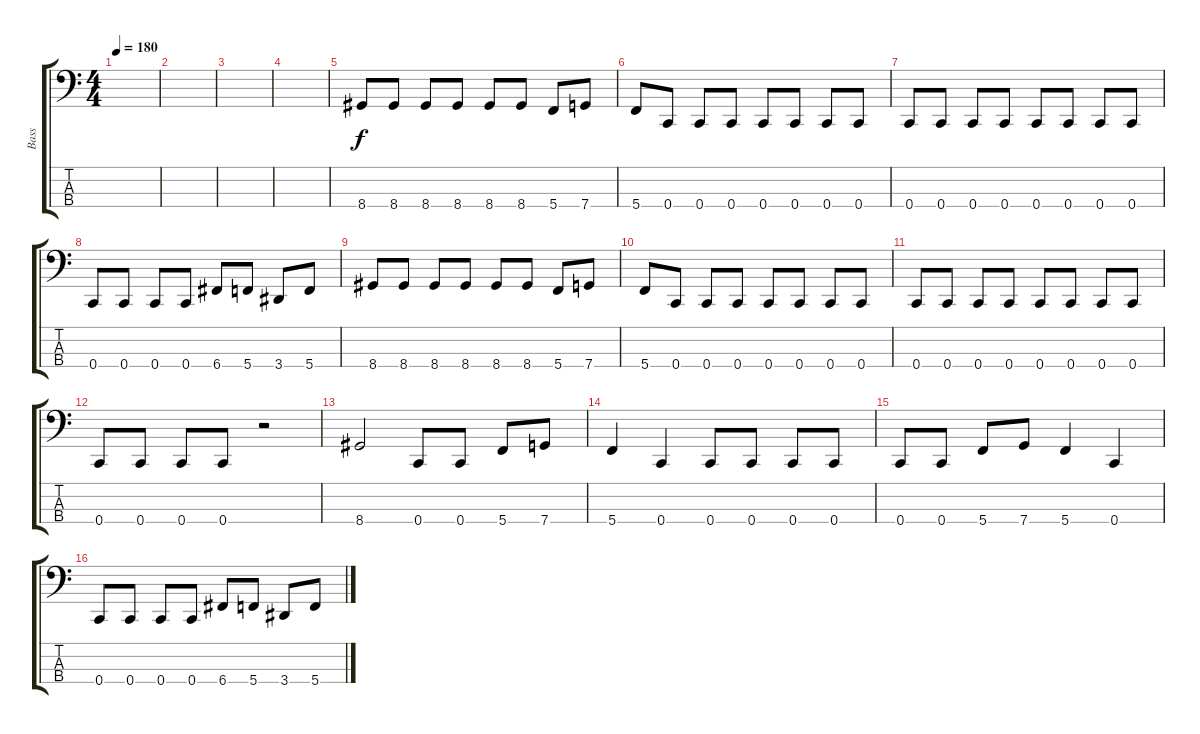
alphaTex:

\track ("Bass" "Bass") {instrument electricbasspick}
\staff {score tabs}
\tuning (F2 C2 G1 C1) {hide}
\ts (4 4)
\tempo 180
\clef f4
\ks c
|
|
|
|
8.4.8 8.4.8 8.4.8 8.4.8 8.4.8 8.4.8 5.4.8 7.4.8 |
5.4.8 0.4.8 0.4.8 0.4.8 0.4.8 0.4.8 0.4.8 0.4.8 |
0.4.8 0.4.8 0.4.8 0.4.8 0.4.8 0.4.8 0.4.8 0.4.8 |
0.4.8 0.4.8 0.4.8 0.4.8 6.4.8 5.4.8 3.4.8 5.4.8 |
8.4.8 8.4.8 8.4.8 8.4.8 8.4.8 8.4.8 5.4.8 7.4.8 |
5.4.8 0.4.8 0.4.8 0.4.8 0.4.8 0.4.8 0.4.8 0.4.8 |
0.4.8 0.4.8 0.4.8 0.4.8 0.4.8 0.4.8 0.4.8 0.4.8 |
0.4.8 0.4.8 0.4.8 0.4.8 r.2 |
8.4.2 0.4.8 0.4.8 5.4.8 7.4.8 |
5.4.4 0.4.4 0.4.8 0.4.8 0.4.8 0.4.8 |
0.4.8 0.4.8 5.4.8 7.4.8 5.4.4 0.4.4 |
0.4.8 0.4.8 0.4.8 0.4.8 6.4.8 5.4.8 3.4.8 5.4.8
